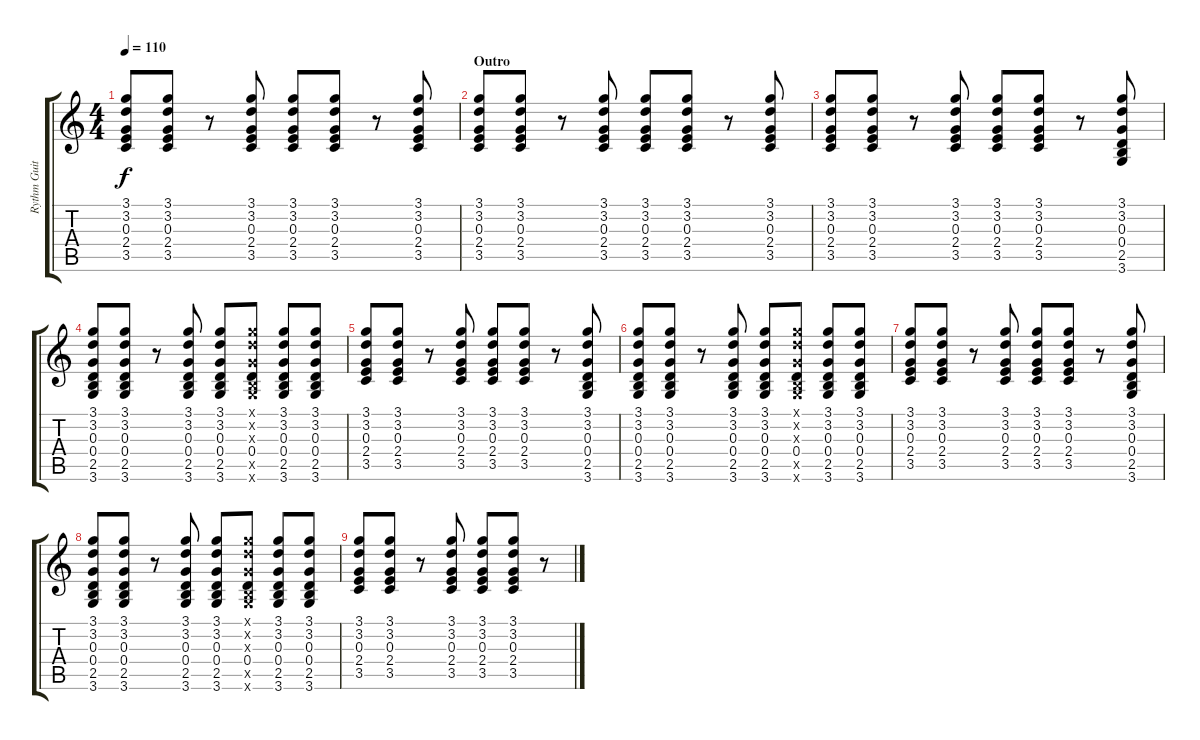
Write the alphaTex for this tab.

\track ("Rythm Guitar" "Rythm Guit") {instrument overdrivenguitar}
\staff {score tabs}
\tuning (E4 B3 G3 D3 A2 E2) {hide}
\ts (4 4)
\tempo 110
\clef g2
\ks c
(3.1 3.2 0.3 2.4 3.5).8{dy f} (3.1 3.2 0.3 2.4 3.5).8 r.8 (3.1 3.2 0.3 2.4 3.5).8 (3.1 3.2 0.3 2.4 3.5).8 (3.1 3.2 0.3 2.4 3.5).8 r.8 (3.1 3.2 0.3 2.4 3.5).8 |
\section ("" "Outro")
(3.1 3.2 0.3 2.4 3.5).8 (3.1 3.2 0.3 2.4 3.5).8 r.8 (3.1 3.2 0.3 2.4 3.5).8 (3.1 3.2 0.3 2.4 3.5).8 (3.1 3.2 0.3 2.4 3.5).8 r.8 (3.1 3.2 0.3 2.4 3.5).8 |
(3.1 3.2 0.3 2.4 3.5).8 (3.1 3.2 0.3 2.4 3.5).8 r.8 (3.1 3.2 0.3 2.4 3.5).8 (3.1 3.2 0.3 2.4 3.5).8 (3.1 3.2 0.3 2.4 3.5).8 r.8 (3.1 3.2 0.3 0.4 2.5 3.6).8 |
(3.1 3.2 0.3 0.4 2.5 3.6).8 (3.1 3.2 0.3 0.4 2.5 3.6).8 r.8 (3.1 3.2 0.3 0.4 2.5 3.6).8 (3.1 3.2 0.3 0.4 2.5 3.6).8 (3.1{x} 3.2{x} 0.3{x} 0.4 2.5{x} 3.6{x}).8 (3.1 3.2 0.3 0.4 2.5 3.6).8 (3.1 3.2 0.3 0.4 2.5 3.6).8 |
(3.1 3.2 0.3 2.4 3.5).8 (3.1 3.2 0.3 2.4 3.5).8 r.8 (3.1 3.2 0.3 2.4 3.5).8 (3.1 3.2 0.3 2.4 3.5).8 (3.1 3.2 0.3 2.4 3.5).8 r.8 (3.1 3.2 0.3 0.4 2.5 3.6).8 |
(3.1 3.2 0.3 0.4 2.5 3.6).8 (3.1 3.2 0.3 0.4 2.5 3.6).8 r.8 (3.1 3.2 0.3 0.4 2.5 3.6).8 (3.1 3.2 0.3 0.4 2.5 3.6).8 (3.1{x} 3.2{x} 0.3{x} 0.4 2.5{x} 3.6{x}).8 (3.1 3.2 0.3 0.4 2.5 3.6).8 (3.1 3.2 0.3 0.4 2.5 3.6).8 |
(3.1 3.2 0.3 2.4 3.5).8 (3.1 3.2 0.3 2.4 3.5).8 r.8 (3.1 3.2 0.3 2.4 3.5).8 (3.1 3.2 0.3 2.4 3.5).8 (3.1 3.2 0.3 2.4 3.5).8 r.8 (3.1 3.2 0.3 0.4 2.5 3.6).8 |
(3.1 3.2 0.3 0.4 2.5 3.6).8 (3.1 3.2 0.3 0.4 2.5 3.6).8 r.8 (3.1 3.2 0.3 0.4 2.5 3.6).8 (3.1 3.2 0.3 0.4 2.5 3.6).8 (3.1{x} 3.2{x} 0.3{x} 0.4 2.5{x} 3.6{x}).8 (3.1 3.2 0.3 0.4 2.5 3.6).8 (3.1 3.2 0.3 0.4 2.5 3.6).8 |
(3.1 3.2 0.3 2.4 3.5).8 (3.1 3.2 0.3 2.4 3.5).8 r.8 (3.1 3.2 0.3 2.4 3.5).8 (3.1 3.2 0.3 2.4 3.5).8 (3.1 3.2 0.3 2.4 3.5).8 r.8
